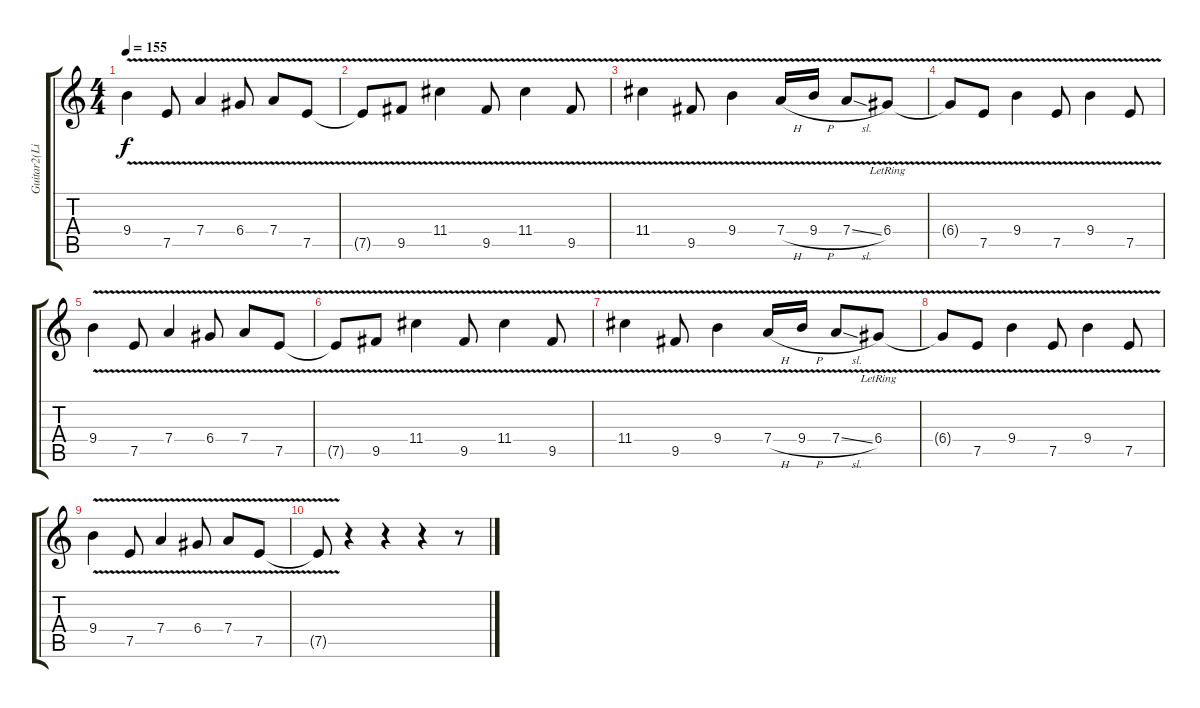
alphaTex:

\track ("Guitar2(Linde)" "Guitar2(Li") {instrument distortionguitar}
\staff {score tabs}
\tuning (E4 B3 G3 D3 A2 E2) {hide}
\ts (4 4)
\tempo 155
\clef g2
\ks c
9.4{v}.4{dy f} 7.5{v}.8 7.4{v}.4 6.4{v}.8 7.4{v}.8 7.5{v}.8 |
7.5{t}.8 9.5{v}.8 11.4{v}.4 9.5{v}.8 11.4{v}.4 9.5{v}.8 |
11.4{v}.4 9.5{v}.8 9.4{v}.4 7.4{v h}.16 9.4{v h}.16 7.4{v sl}.8 6.4{v lr}.8 |
6.4{t}.8 7.5{v}.8 9.4{v}.4 7.5{v}.8 9.4{v}.4 7.5{v}.8 |
9.4{v}.4 7.5{v}.8 7.4{v}.4 6.4{v}.8 7.4{v}.8 7.5{v}.8 |
7.5{t}.8 9.5{v}.8 11.4{v}.4 9.5{v}.8 11.4{v}.4 9.5{v}.8 |
11.4{v}.4 9.5{v}.8 9.4{v}.4 7.4{v h}.16 9.4{v h}.16 7.4{v sl}.8 6.4{v lr}.8 |
6.4{t}.8 7.5{v}.8 9.4{v}.4 7.5{v}.8 9.4{v}.4 7.5{v}.8 |
9.4{v}.4 7.5{v}.8 7.4{v}.4 6.4{v}.8 7.4{v}.8 7.5{v}.8 |
7.5{t}.8 r.4 r.4 r.4 r.8
